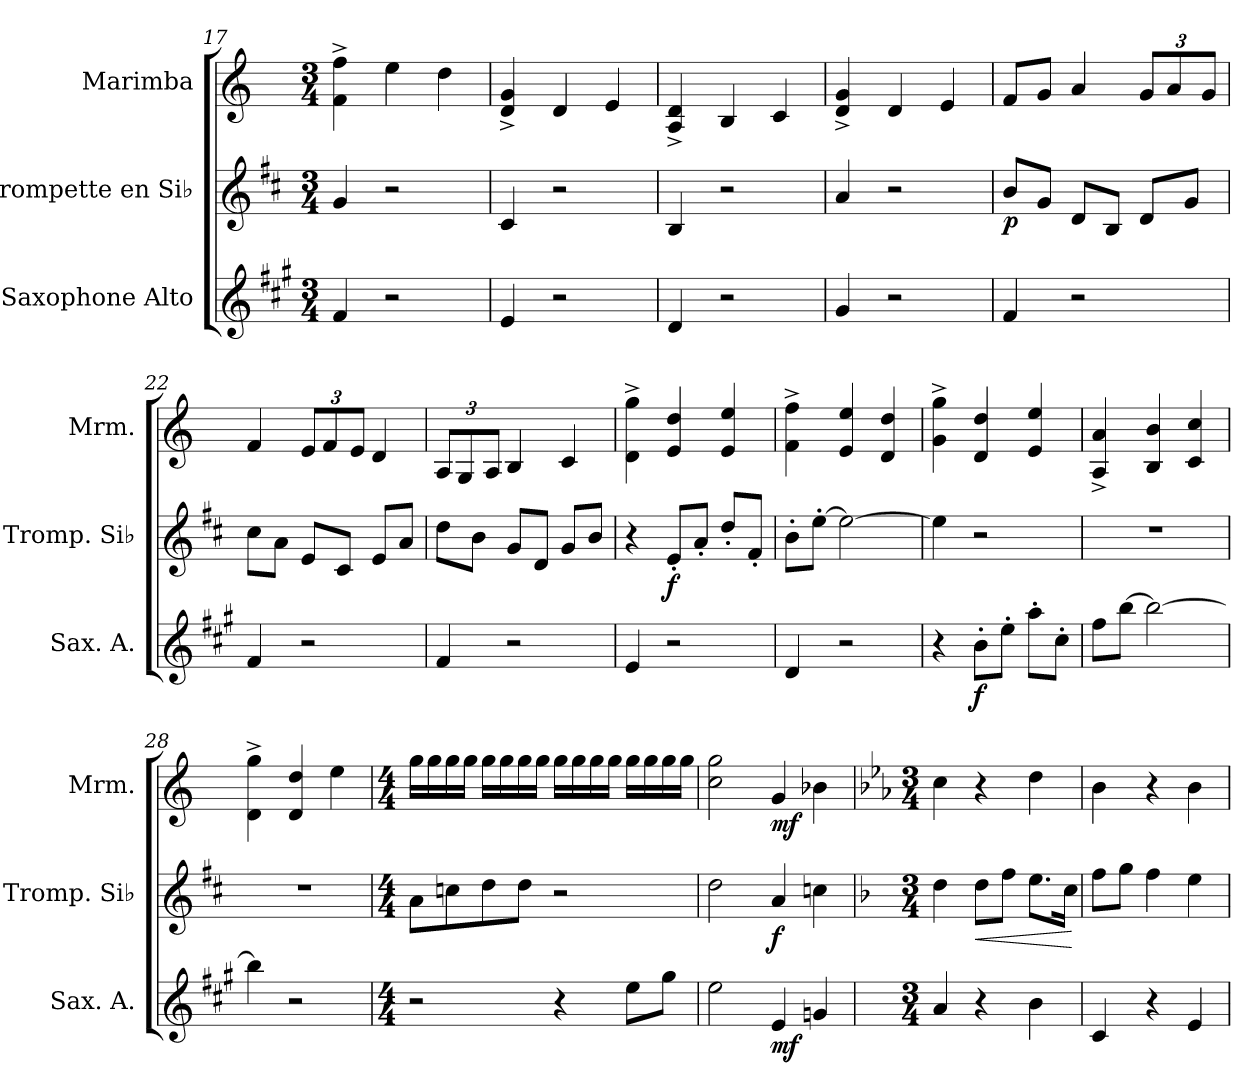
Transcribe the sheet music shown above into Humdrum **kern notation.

**kern	**dynam	**kern	**dynam	**kern	**dynam
*part3	*part3	*part2	*part2	*part1	*part1
*staff3	*staff3	*staff2	*staff2	*staff1	*staff1
*I"Saxophone Alto	*	*I"Trompette en Si♭	*	*I"Marimba	*
*I'Sax. A.	*	*I'Tromp. Si♭	*	*I'Mrm.	*
*clefG2	*	*clefG2	*	*clefG2	*
*ITrd5c9	*	*ITrd1c2	*	*	*
*k[]	*	*k[]	*	*k[]	*
*M3/4	*	*M3/4	*	*M3/4	*
=17	=17	=17	=17	=17	=17
4A/	.	4f/	.	4f\^ 4ff\^	.
2r	.	2r	.	4ee\	.
.	.	.	.	4dd\	.
=18	=18	=18	=18	=18	=18
4G/	.	4B/	.	4d/^ 4g/^	.
2r	.	2r	.	4d/	.
.	.	.	.	4e/	.
=19	=19	=19	=19	=19	=19
4F/	.	4A/	.	4A/^ 4d/^	.
2r	.	2r	.	4B/	.
.	.	.	.	4c/	.
=20	=20	=20	=20	=20	=20
4B/	.	4g/	.	4d/^ 4g/^	.
2r	.	2r	.	4d/	.
.	.	.	.	4e/	.
!!LO:LB:g=z
=21	=21	=21	=21	=21	=21
!	!	!	!LO:DY:b	!	!
4A/	.	8a/L	p	8f/L	.
.	.	8f/J	.	8g/J	.
2r	.	8c/L	.	4a/	.
.	.	8A/J	.	.	.
*	*	*	*	*Xbrackettup	*
.	.	8c/L	.	12g/L	.
.	.	.	.	12a/	.
.	.	8f/J	.	.	.
.	.	.	.	12g/J	.
=22	=22	=22	=22	=22	=22
4A/	.	8b\L	.	4f/	.
.	.	8g\J	.	.	.
2r	.	8d/L	.	12e/L	.
.	.	.	.	12f/	.
.	.	8B/J	.	.	.
.	.	.	.	12e/J	.
.	.	8d/L	.	4d/	.
.	.	8g/J	.	.	.
=23	=23	=23	=23	=23	=23
4A/	.	8cc\L	.	12A/L	.
.	.	.	.	12G/	.
.	.	8a\J	.	.	.
.	.	.	.	12A/J	.
2r	.	8f/L	.	4B/	.
.	.	8c/J	.	.	.
.	.	8f/L	.	4c/	.
.	.	8a/J	.	.	.
=24	=24	=24	=24	=24	=24
4G/	.	4r	.	4d\^ 4gg\^	.
!	!	!	!LO:DY:b	!	!
2r	.	8d'/L	f	4e/ 4dd/	.
.	.	8g'/J	.	.	.
.	.	8cc'/L	.	4e/ 4ee/	.
.	.	8e'/J	.	.	.
=25	=25	=25	=25	=25	=25
4F/	.	8a'\L	.	4f\^ 4ff\^	.
.	.	[8dd'\J	.	.	.
2r	.	2dd\_	.	4e/ 4ee/	.
.	.	.	.	4d/ 4dd/	.
=26	=26	=26	=26	=26	=26
4r	.	4dd\]	.	4g\^ 4gg\^	.
!	!LO:DY:b	!	!	!	!
8d'\L	f	2r	.	4d/ 4dd/	.
8g'\J	.	.	.	.	.
8cc'\L	.	.	.	4e/ 4ee/	.
8e'\J	.	.	.	.	.
!!LO:PB:g=z
=27	=27	=27	=27	=27	=27
8a\L	.	2.r	.	4A/^ 4a/^	.
[8dd\J	.	.	.	.	.
2dd\_	.	.	.	4B/ 4b/	.
.	.	.	.	4c/ 4cc/	.
=28	=28	=28	=28	=28	=28
4dd\]	.	2.r	.	4d\^ 4gg\^	.
2r	.	.	.	4d/ 4dd/	.
.	.	.	.	4ee\	.
=29	=29	=29	=29	=29	=29
*M4/4	*	*M4/4	*	*M4/4	*
2r	.	8g\L	.	16gg\LL	.
.	.	.	.	16gg\	.
.	.	8b-X\	.	16gg\	.
.	.	.	.	16gg\JJ	.
.	.	8cc\	.	16gg\LL	.
.	.	.	.	16gg\	.
.	.	8cc\J	.	16gg\	.
.	.	.	.	16gg\JJ	.
4r	.	2r	.	16gg\LL	.
.	.	.	.	16gg\	.
.	.	.	.	16gg\	.
.	.	.	.	16gg\JJ	.
8g\L	.	.	.	16gg\LL	.
.	.	.	.	16gg\	.
8b\J	.	.	.	16gg\	.
.	.	.	.	16gg\JJ	.
=30	=30	=30	=30	=30	=30
2g\	.	2cc\	.	2cc\ 2gg\	.
!	!LO:DY:b	!	!LO:DY:b	!	!LO:DY:b
4G/	mf	4g/	f	4g/	mf
4B-X/	.	4b-X\	.	4b-X\	.
=31	=31	=31	=31	=31	=31
*k[b-e-a-]	*	*k[b-e-a-]	*	*k[b-e-a-]	*
*M3/4	*	*M3/4	*	*M3/4	*
*	*	*	*	*MM72	*
4c/	.	4cc\	.	4cc\	.
!	!	!	!LO:HP:b	!	!
4r	.	8cc\L	<	4r	.
.	.	8ee-\J	.	.	.
4d\	.	8.dd\L	.	4dd\	.
.	.	16b-\Jk	.	.	.
.	.	.	[	.	.
!!LO:LB:g=z
=32	=32	=32	=32	=32	=32
4E-/	.	8ee-\L	.	4b-\	.
.	.	8ff\J	.	.	.
4r	.	4ee-\	.	4r	.
4G/	.	4dd\	.	4b-\	.
=	=	=	=	=	=
*-	*-	*-	*-	*-	*-
